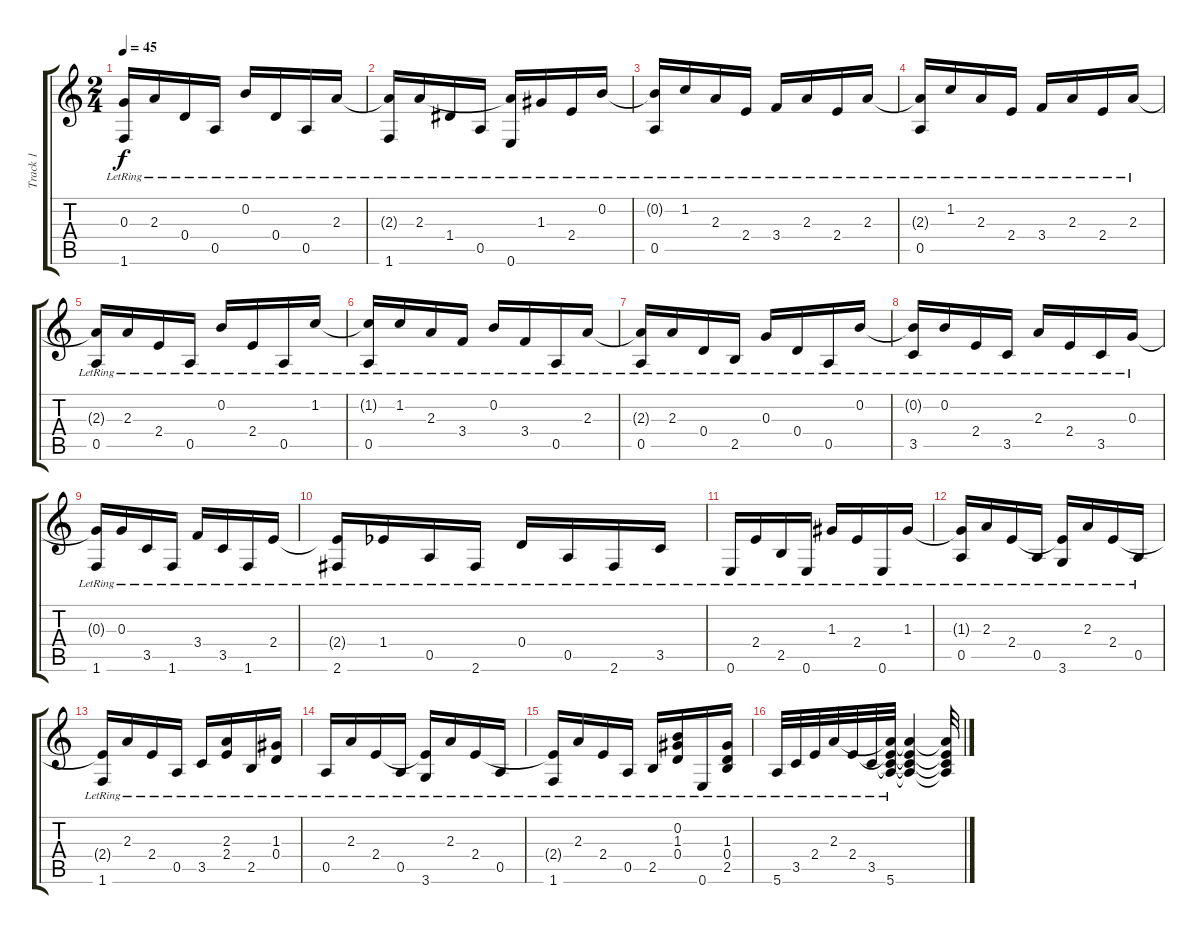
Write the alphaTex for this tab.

\track ("Track 1" "Track 1") {instrument acousticguitarnylon}
\staff {score tabs}
\tuning (E4 B3 G3 D3 A2 E2) {hide}
\ts (2 4)
\tempo 45
\clef g2
\ks c
(0.3{t} 1.6{lr}).16{dy f} 2.3{lr}.16 0.4{lr}.16 0.5{lr}.16 0.2{lr}.16 0.4{lr}.16 0.5{lr}.16 2.3{lr}.16 |
(2.3{t} 1.6{lr}).16 2.3{lr}.16 1.4{lr}.16 0.5{lr}.16 (2.3{t} 0.6{lr}).16 1.3{lr}.16 2.4{lr}.16 0.2{lr}.16 |
(0.2{t} 0.5{lr}).16 1.2{lr}.16 2.3{lr}.16 2.4{lr}.16 3.4{lr}.16 2.3{lr}.16 2.4{lr}.16 2.3{lr}.16 |
(2.3{t} 0.5{lr}).16 1.2{lr}.16 2.3{lr}.16 2.4{lr}.16 3.4{lr}.16 2.3{lr}.16 2.4{lr}.16 2.3{lr}.16 |
(2.3{t} 0.5{lr}).16 2.3{lr}.16 2.4{lr}.16 0.5{lr}.16 0.2{lr}.16 2.4{lr}.16 0.5{lr}.16 1.2{lr}.16 |
(1.2{t} 0.5{lr}).16 1.2{lr}.16 2.3{lr}.16 3.4{lr}.16 0.2{lr}.16 3.4{lr}.16 0.5{lr}.16 2.3{lr}.16 |
(2.3{t} 0.5{lr}).16 2.3{lr}.16 0.4{lr}.16 2.5{lr}.16 0.3{lr}.16 0.4{lr}.16 0.5{lr}.16 0.2{lr}.16 |
(0.2{t} 3.5{lr}).16 0.2{lr}.16 2.4{lr}.16 3.5{lr}.16 2.3{lr}.16 2.4{lr}.16 3.5{lr}.16 0.3{lr}.16 |
(0.3{t} 1.6{lr}).16 0.3{lr}.16 3.5{lr}.16 1.6{lr}.16 3.4{lr}.16 3.5{lr}.16 1.6{lr}.16 2.4{lr}.16 |
(2.4{t} 2.6{lr}).16 1.4{lr acc b}.16 0.5{lr}.16 2.6{lr}.16 0.4{lr}.16 0.5{lr}.16 2.6{lr}.16 3.5{lr}.16 |
0.6{lr}.16 2.4{lr}.16 2.5{lr}.16 0.6{lr}.16 1.3{lr}.16 2.4{lr}.16 0.6{lr}.16 1.3{lr}.16 |
(1.3{t} 0.5{lr}).16 2.3{lr}.16 2.4{lr}.16 0.5{lr}.16 (2.4{t} 3.6{lr}).16 2.3{lr}.16 2.4{lr}.16 0.5{lr}.16 |
(2.4{t} 1.6{lr}).16 2.3{lr}.16 2.4{lr}.16 0.5{lr}.16 3.5{lr}.16 (2.3{lr} 2.4{lr}).16 2.5{lr}.16 (1.3{lr} 0.4{lr}).16 |
0.5{lr}.16 2.3{lr}.16 2.4{lr}.16 0.5{lr}.16 (2.4{t} 3.6{lr}).16 2.3{lr}.16 2.4{lr}.16 0.5{lr}.16 |
(2.4{t} 1.6{lr}).16 2.3{lr}.16 2.4{lr}.16 0.5{lr}.16 2.5{lr}.16 (0.2{lr} 1.3{lr} 0.4{lr}).16 0.6{lr}.16 (1.3{lr} 0.4{lr} 2.5{lr}).16 |
5.6{lr}.32 3.5{lr}.32 2.4{lr}.32 2.3{lr}.32 2.4{lr}.32 3.5{lr}.32 (2.3{t} 2.4{t} 3.5{t} 5.6{lr}).32 (2.3{t} 2.4{t} 3.5{t} 5.6{t}).4 (2.3{t} 2.4{t} 3.5{t} 5.6{t}).32
